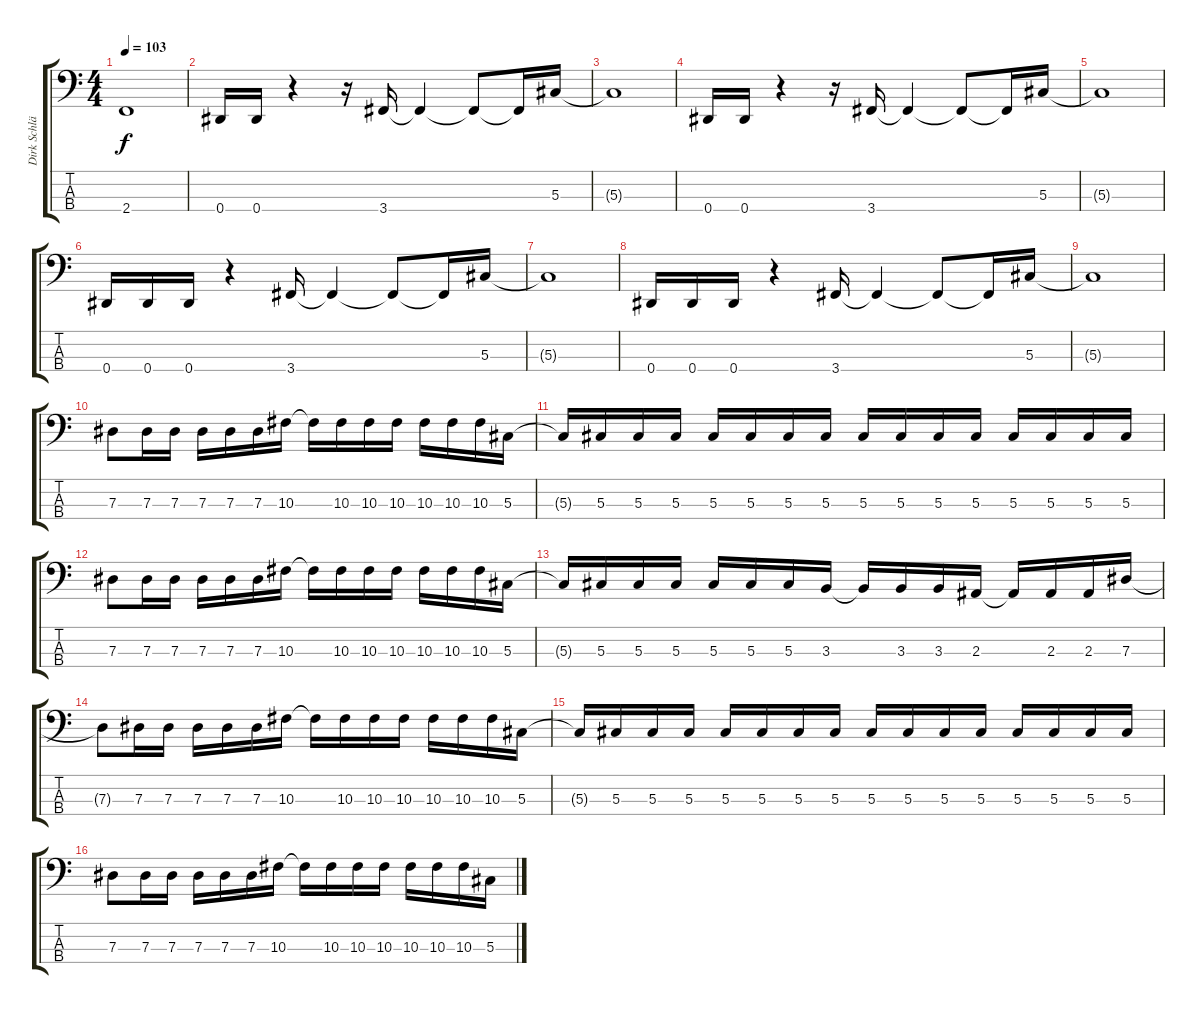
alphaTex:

\track ("Dirk Schlächter - Bass" "Dirk Schlä") {instrument acousticguitarsteel}
\staff {score tabs}
\tuning (Gb2 Db2 Ab1 Eb1) {hide}
\ts (4 4)
\tempo 103
\clef f4
\ks c
2.4{t}.1{dy f} |
0.4.16 0.4.16 r.4 r.16 3.4.16 3.4{t}.4 3.4{t}.8 3.4{t}.16 5.3.16 |
5.3{t}.1 |
0.4.16 0.4.16 r.4 r.16 3.4.16 3.4{t}.4 3.4{t}.8 3.4{t}.16 5.3.16 |
5.3{t}.1 |
0.4.16 0.4.16 0.4.16 r.4 3.4.16 3.4{t}.4 3.4{t}.8 3.4{t}.16 5.3.16 |
5.3{t}.1 |
0.4.16 0.4.16 0.4.16 r.4 3.4.16 3.4{t}.4 3.4{t}.8 3.4{t}.16 5.3.16 |
5.3{t}.1 |
7.3.8 7.3.16 7.3.16 7.3.16 7.3.16 7.3.16 10.3.16 10.3{t}.16 10.3.16 10.3.16 10.3.16 10.3.16 10.3.16 10.3.16 5.3.16 |
5.3{t}.16 5.3.16 5.3.16 5.3.16 5.3.16 5.3.16 5.3.16 5.3.16 5.3.16 5.3.16 5.3.16 5.3.16 5.3.16 5.3.16 5.3.16 5.3.16 |
7.3.8 7.3.16 7.3.16 7.3.16 7.3.16 7.3.16 10.3.16 10.3{t}.16 10.3.16 10.3.16 10.3.16 10.3.16 10.3.16 10.3.16 5.3.16 |
5.3{t}.16 5.3.16 5.3.16 5.3.16 5.3.16 5.3.16 5.3.16 3.3.16 3.3{t}.16 3.3.16 3.3.16 2.3.16 2.3{t}.16 2.3.16 2.3.16 7.3.16 |
7.3{t}.8 7.3.16 7.3.16 7.3.16 7.3.16 7.3.16 10.3.16 10.3{t}.16 10.3.16 10.3.16 10.3.16 10.3.16 10.3.16 10.3.16 5.3.16 |
5.3{t}.16 5.3.16 5.3.16 5.3.16 5.3.16 5.3.16 5.3.16 5.3.16 5.3.16 5.3.16 5.3.16 5.3.16 5.3.16 5.3.16 5.3.16 5.3.16 |
7.3.8 7.3.16 7.3.16 7.3.16 7.3.16 7.3.16 10.3.16 10.3{t}.16 10.3.16 10.3.16 10.3.16 10.3.16 10.3.16 10.3.16 5.3.16
